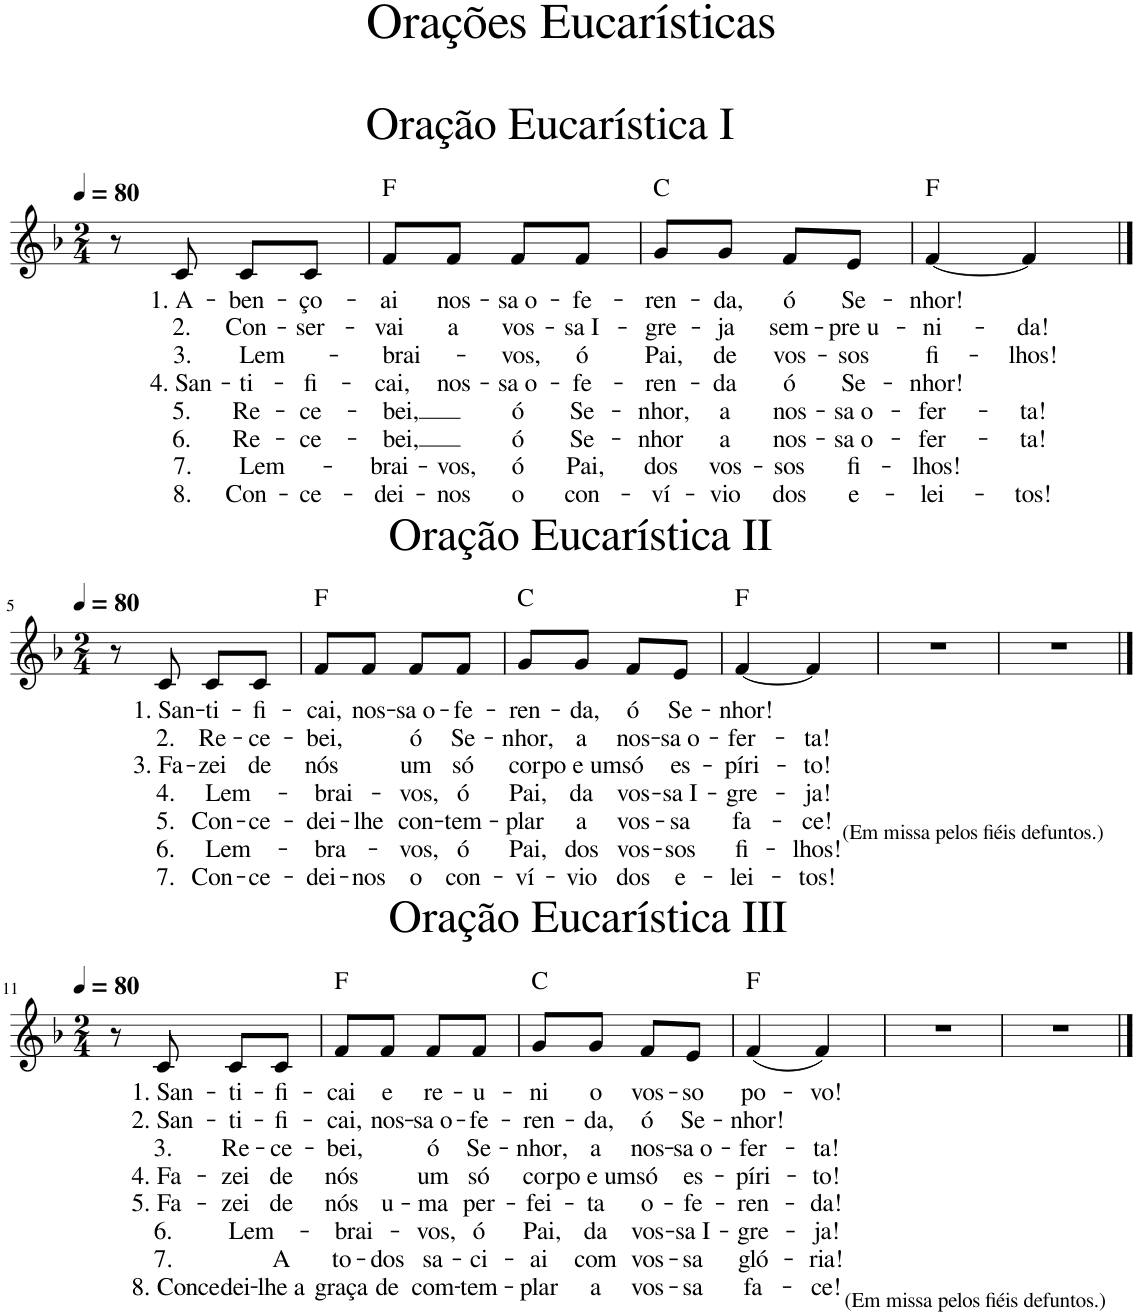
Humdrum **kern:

**kern	**text	**text	**text	**text	**text	**text	**text	**text	**harte
*part1	*part1	*part1	*part1	*part1	*part1	*part1	*part1	*part1	*part1
*staff1	*staff1	*staff1	*staff1	*staff1	*staff1	*staff1	*staff1	*staff1	*
*I"Voz	*	*	*	*	*	*	*	*	*
*I'Vo.	*	*	*	*	*	*	*	*	*
*clefG2	*	*	*	*	*	*	*	*	*
*k[b-]	*	*	*	*	*	*	*	*	*
*M2/4	*	*	*	*	*	*	*	*	*
*MM80	*	*	*	*	*	*	*	*	*
=1	=1	=1	=1	=1	=1	=1	=1	=1	=1
!LO:TX:a:t=Oração Eucarística I	!	!	!	!	!	!	!	!	!
8r	.	.	.	.	.	.	.	.	.
!	!LO:LY:b	!LO:LY:b	!LO:LY:b	!LO:LY:b	!LO:LY:b	!LO:LY:b	!LO:LY:b	!LO:LY:b	!
8c/	1. A-	2.	3.	4. San-	5.	6.	7.	8.	.
!	!LO:LY:b	!LO:LY:b	!LO:LY:b	!LO:LY:b	!LO:LY:b	!LO:LY:b	!LO:LY:b	!LO:LY:b	!
8c/L	-ben-	Con-	Lem-	-ti-	Re-	Re-	Lem-	Con-	.
!	!LO:LY:b	!LO:LY:b	!	!LO:LY:b	!LO:LY:b	!LO:LY:b	!	!LO:LY:b	!
8c/J	-ço-	-ser-	.	-fi-	-ce-	-ce-	.	-ce-	.
=2	=2	=2	=2	=2	=2	=2	=2	=2	=2
!	!LO:LY:b	!LO:LY:b	!LO:LY:b	!LO:LY:b	!LO:LY:b	!LO:LY:b	!LO:LY:b	!LO:LY:b	!
8f/L	-ai	-vai	-brai-	-cai,	-bei,	-bei,	-brai-	-dei-	F:maj
!	!LO:LY:b	!LO:LY:b	!	!LO:LY:b	!	!	!LO:LY:b	!LO:LY:b	!
8f/J	nos-	a	.	nos-	.	.	-vos,	-nos	.
!	!LO:LY:b	!LO:LY:b	!LO:LY:b	!LO:LY:b	!LO:LY:b	!LO:LY:b	!LO:LY:b	!LO:LY:b	!
8f/L	-sa o-	vos-	-vos,	-sa o-	ó	ó	ó	o	.
!	!LO:LY:b	!LO:LY:b	!LO:LY:b	!LO:LY:b	!LO:LY:b	!LO:LY:b	!LO:LY:b	!LO:LY:b	!
8f/J	-fe-	-sa I-	ó	-fe-	Se-	Se-	Pai,	con-	.
=3	=3	=3	=3	=3	=3	=3	=3	=3	=3
!	!LO:LY:b	!LO:LY:b	!LO:LY:b	!LO:LY:b	!LO:LY:b	!LO:LY:b	!LO:LY:b	!LO:LY:b	!
8g/L	-ren-	-gre-	Pai,	-ren-	-nhor,	-nhor	dos	-ví-	C:maj
!	!LO:LY:b	!LO:LY:b	!LO:LY:b	!LO:LY:b	!LO:LY:b	!LO:LY:b	!LO:LY:b	!LO:LY:b	!
8g/J	-da,	-ja	de	-da	a	a	vos-	-vio	.
!	!LO:LY:b	!LO:LY:b	!LO:LY:b	!LO:LY:b	!LO:LY:b	!LO:LY:b	!LO:LY:b	!LO:LY:b	!
8f/L	ó	sem-	vos-	ó	nos-	nos-	-sos	dos	.
!	!LO:LY:b	!LO:LY:b	!LO:LY:b	!LO:LY:b	!LO:LY:b	!LO:LY:b	!LO:LY:b	!LO:LY:b	!
8e/J	Se-	-pre u-	-sos	Se-	-sa o-	-sa o-	fi-	e-	.
=4	=4	=4	=4	=4	=4	=4	=4	=4	=4
!	!LO:LY:b	!LO:LY:b	!LO:LY:b	!LO:LY:b	!LO:LY:b	!LO:LY:b	!LO:LY:b	!LO:LY:b	!
[4f/	-nhor!	-ni-	fi-	-nhor!	-fer-	-fer-	-lhos!	-lei-	F:maj
!	!	!LO:LY:b	!LO:LY:b	!	!LO:LY:b	!LO:LY:b	!	!LO:LY:b	!
4f/]	.	-da!	-lhos!	.	-ta!	-ta!	.	-tos!	.
!!LO:LB:g=z
==5	==5	==5	==5	==5	==5	==5	==5	==5	==5
*M2/4	*	*	*	*	*	*	*	*	*
*MM80	*	*	*	*	*	*	*	*	*
!LO:TX:a:t=Oração Eucarística II	!	!	!	!	!	!	!	!	!
8r	.	.	.	.	.	.	.	.	.
!	!LO:LY:b	!LO:LY:b	!LO:LY:b	!LO:LY:b	!LO:LY:b	!LO:LY:b	!LO:LY:b	!	!
8c/	1. San-	2.	3. Fa-	4.	5.	6.	7.	.	.
!	!LO:LY:b	!LO:LY:b	!LO:LY:b	!LO:LY:b	!LO:LY:b	!LO:LY:b	!LO:LY:b	!	!
8c/L	-ti-	Re-	-zei	Lem-	Con-	Lem-	Con-	.	.
!	!LO:LY:b	!LO:LY:b	!LO:LY:b	!	!LO:LY:b	!	!LO:LY:b	!	!
8c/J	-fi-	-ce-	de	.	-ce-	.	-ce-	.	.
=6	=6	=6	=6	=6	=6	=6	=6	=6	=6
!	!LO:LY:b	!LO:LY:b	!LO:LY:b	!LO:LY:b	!LO:LY:b	!LO:LY:b	!LO:LY:b	!	!
8f/L	-cai,	-bei,	nós	-brai-	-dei-	-bra-	-dei-	.	F:maj
!	!LO:LY:b	!	!	!	!LO:LY:b	!	!LO:LY:b	!	!
8f/J	nos-	.	.	.	-lhe	.	-nos	.	.
!	!LO:LY:b	!LO:LY:b	!LO:LY:b	!LO:LY:b	!LO:LY:b	!LO:LY:b	!LO:LY:b	!	!
8f/L	-sa o-	ó	um	-vos,	con-	-vos,	o	.	.
!	!LO:LY:b	!LO:LY:b	!LO:LY:b	!LO:LY:b	!LO:LY:b	!LO:LY:b	!LO:LY:b	!	!
8f/J	-fe-	Se-	só	ó	-tem-	ó	con-	.	.
=7	=7	=7	=7	=7	=7	=7	=7	=7	=7
!	!LO:LY:b	!LO:LY:b	!LO:LY:b	!LO:LY:b	!LO:LY:b	!LO:LY:b	!LO:LY:b	!	!
8g/L	-ren-	-nhor,	cor-	Pai,	-plar	Pai,	-ví-	.	C:maj
!	!LO:LY:b	!LO:LY:b	!LO:LY:b	!LO:LY:b	!LO:LY:b	!LO:LY:b	!LO:LY:b	!	!
8g/J	-da,	a	-po e um	da	a	dos	-vio	.	.
!	!LO:LY:b	!LO:LY:b	!LO:LY:b	!LO:LY:b	!LO:LY:b	!LO:LY:b	!LO:LY:b	!	!
8f/L	ó	nos-	só	vos-	vos-	vos-	dos	.	.
!	!LO:LY:b	!LO:LY:b	!LO:LY:b	!LO:LY:b	!LO:LY:b	!LO:LY:b	!LO:LY:b	!	!
8e/J	Se-	-sa o-	es-	-sa I-	-sa	-sos	e-	.	.
=8	=8	=8	=8	=8	=8	=8	=8	=8	=8
!	!LO:LY:b	!LO:LY:b	!LO:LY:b	!LO:LY:b	!LO:LY:b	!LO:LY:b	!LO:LY:b	!	!
[4f/	-nhor!	-fer-	-píri-	-gre-	fa-	fi-	-lei-	.	F:maj
!	!	!LO:LY:b	!LO:LY:b	!LO:LY:b	!LO:LY:b	!LO:LY:b	!LO:LY:b	!	!
4f/]	.	-ta!	-to!	-ja!	-ce!	-lhos!	-tos!	.	.
=9	=9	=9	=9	=9	=9	=9	=9	=9	=9
!LO:TX:b:t=(Em missa pelos fiéis defuntos.)	!	!	!	!	!	!	!	!	!
2r	.	.	.	.	.	.	.	.	.
=10	=10	=10	=10	=10	=10	=10	=10	=10	=10
2r	.	.	.	.	.	.	.	.	.
!!LO:LB:g=z
==11	==11	==11	==11	==11	==11	==11	==11	==11	==11
*M2/4	*	*	*	*	*	*	*	*	*
*MM80	*	*	*	*	*	*	*	*	*
!LO:TX:a:t=Oração Eucarística III	!	!	!	!	!	!	!	!	!
8r	.	.	.	.	.	.	.	.	.
!	!LO:LY:b	!LO:LY:b	!LO:LY:b	!LO:LY:b	!LO:LY:b	!LO:LY:b	!LO:LY:b	!LO:LY:b	!
8c/	1. San-	2. San-	3.	4. Fa-	5. Fa-	6.	7.	8. Conce-	.
!	!LO:LY:b	!LO:LY:b	!LO:LY:b	!LO:LY:b	!LO:LY:b	!LO:LY:b	!	!LO:LY:b	!
8c/L	-ti-	-ti-	Re-	-zei	-zei	Lem-	.	-dei-	.
!	!LO:LY:b	!LO:LY:b	!LO:LY:b	!LO:LY:b	!LO:LY:b	!	!LO:LY:b	!LO:LY:b	!
8c/J	-fi-	-fi-	-ce-	de	de	.	A	-lhe a	.
=12	=12	=12	=12	=12	=12	=12	=12	=12	=12
!	!LO:LY:b	!LO:LY:b	!LO:LY:b	!LO:LY:b	!LO:LY:b	!LO:LY:b	!LO:LY:b	!LO:LY:b	!
8f/L	-cai	-cai,	-bei,	nós	nós	-brai-	to-	graça	F:maj
!	!LO:LY:b	!LO:LY:b	!	!	!LO:LY:b	!	!LO:LY:b	!LO:LY:b	!
8f/J	e	nos-	.	.	u-	.	-dos	de	.
!	!LO:LY:b	!LO:LY:b	!LO:LY:b	!LO:LY:b	!LO:LY:b	!LO:LY:b	!LO:LY:b	!LO:LY:b	!
8f/L	re-	-sa o-	ó	um	-ma	-vos,	sa-	com-	.
!	!LO:LY:b	!LO:LY:b	!LO:LY:b	!LO:LY:b	!LO:LY:b	!LO:LY:b	!LO:LY:b	!LO:LY:b	!
8f/J	-u-	-fe-	Se-	só	per-	ó	-ci-	-tem-	.
=13	=13	=13	=13	=13	=13	=13	=13	=13	=13
!	!LO:LY:b	!LO:LY:b	!LO:LY:b	!LO:LY:b	!LO:LY:b	!LO:LY:b	!LO:LY:b	!LO:LY:b	!
8g/L	-ni	-ren-	-nhor,	cor-	-fei-	Pai,	-ai	-plar	C:maj
!	!LO:LY:b	!LO:LY:b	!LO:LY:b	!LO:LY:b	!LO:LY:b	!LO:LY:b	!LO:LY:b	!LO:LY:b	!
8g/J	o	-da,	a	-po e um	-ta	da	com	a	.
!	!LO:LY:b	!LO:LY:b	!LO:LY:b	!LO:LY:b	!LO:LY:b	!LO:LY:b	!LO:LY:b	!LO:LY:b	!
8f/L	vos-	ó	nos-	só	o-	vos-	vos-	vos-	.
!	!LO:LY:b	!LO:LY:b	!LO:LY:b	!LO:LY:b	!LO:LY:b	!LO:LY:b	!LO:LY:b	!LO:LY:b	!
8e/J	-so	Se-	-sa o-	es-	-fe-	-sa I-	-sa	-sa	.
=14	=14	=14	=14	=14	=14	=14	=14	=14	=14
!	!LO:LY:b	!LO:LY:b	!LO:LY:b	!LO:LY:b	!LO:LY:b	!LO:LY:b	!LO:LY:b	!LO:LY:b	!
(4f/	po-	-nhor!	-fer-	-píri-	-ren-	-gre-	gló-	fa-	F:maj
!	!LO:LY:b	!	!LO:LY:b	!LO:LY:b	!LO:LY:b	!LO:LY:b	!LO:LY:b	!LO:LY:b	!
4f/)	-vo!	.	-ta!	-to!	-da!	-ja!	-ria!	-ce!	.
=15	=15	=15	=15	=15	=15	=15	=15	=15	=15
!LO:TX:b:t=(Em missa pelos fiéis defuntos.)	!	!	!	!	!	!	!	!	!
2r	.	.	.	.	.	.	.	.	.
=16	=16	=16	=16	=16	=16	=16	=16	=16	=16
2r	.	.	.	.	.	.	.	.	.
==	==	==	==	==	==	==	==	==	==
*-	*-	*-	*-	*-	*-	*-	*-	*-	*-
